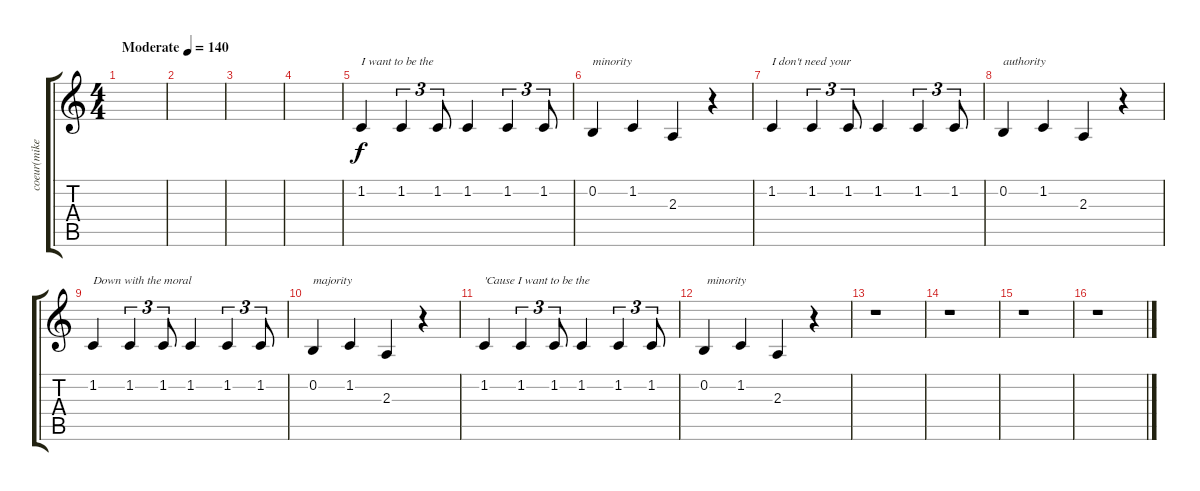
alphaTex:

\track ("coeur(mike)" "coeur(mike") {instrument clarinet}
\staff {score tabs}
\tuning (E4 B3 G3 D3 A2 E2) {hide}
\ts (4 4)
\tempo (140 "Moderate")
\clef g2
\ks c
|
|
|
|
1.2.4{txt "I want to be the "} 1.2.4{tu (3 2)} 1.2.8{tu (3 2)} 1.2.4 1.2.4{tu (3 2)} 1.2.8{tu (3 2)} |
0.2.4{txt "minority"} 1.2.4 2.3.4 r.4 |
1.2.4{txt "I don't need your "} 1.2.4{tu (3 2)} 1.2.8{tu (3 2)} 1.2.4 1.2.4{tu (3 2)} 1.2.8{tu (3 2)} |
0.2.4{txt "authority"} 1.2.4 2.3.4 r.4 |
1.2.4{txt "Down with the moral "} 1.2.4{tu (3 2)} 1.2.8{tu (3 2)} 1.2.4 1.2.4{tu (3 2)} 1.2.8{tu (3 2)} |
0.2.4{txt "majority"} 1.2.4 2.3.4 r.4 |
1.2.4{txt "'Cause I want to be the"} 1.2.4{tu (3 2)} 1.2.8{tu (3 2)} 1.2.4 1.2.4{tu (3 2)} 1.2.8{tu (3 2)} |
0.2.4{txt " minority"} 1.2.4 2.3.4 r.4 |
r.1 |
r.1 |
r.1 |
r.1
